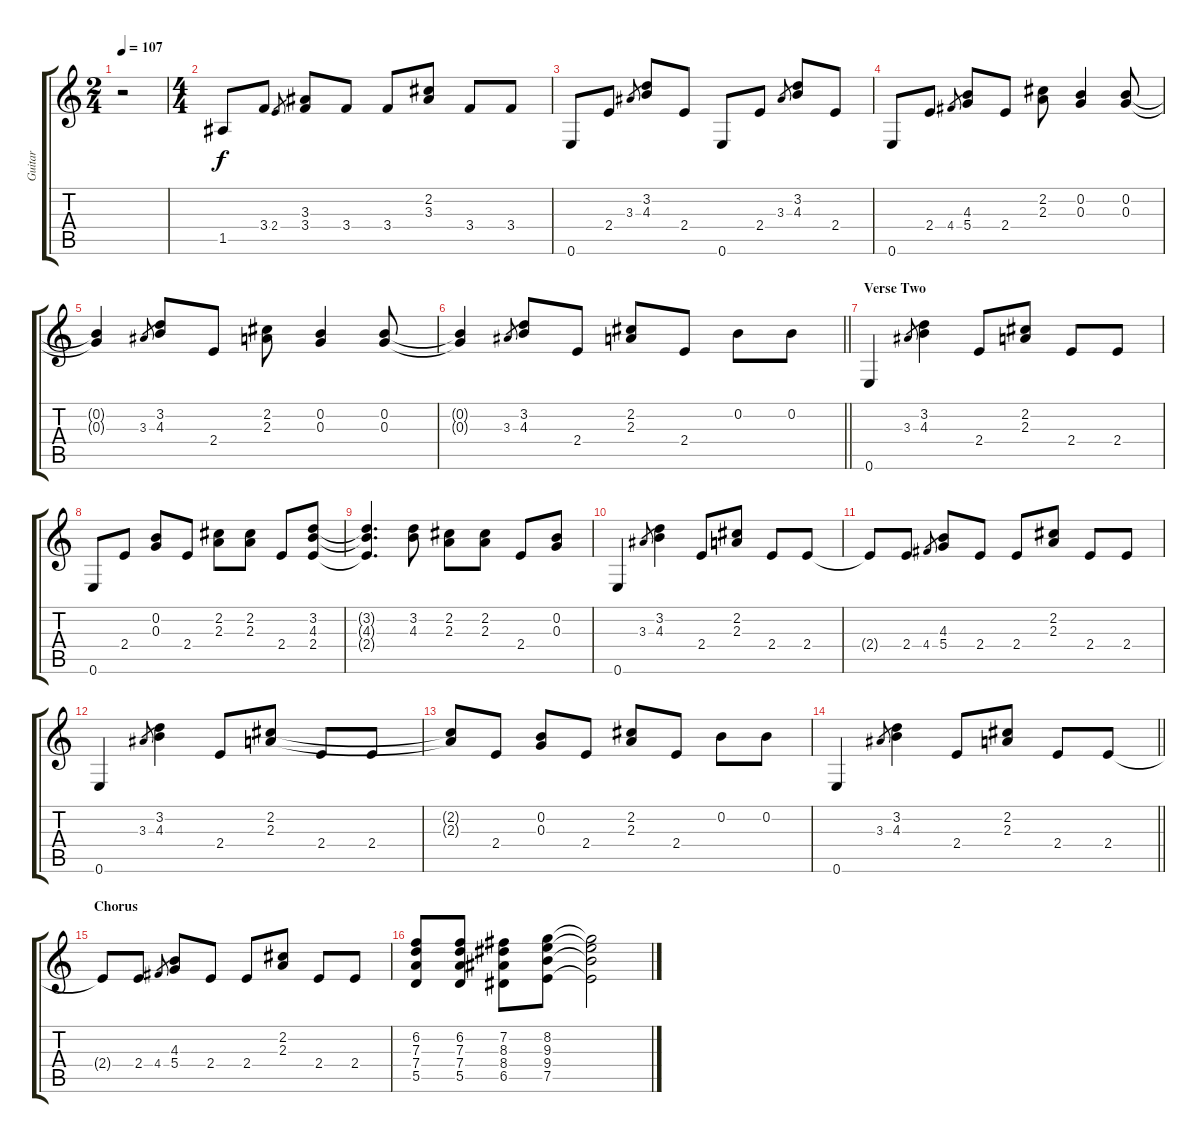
\track ("Guitar" "Guitar") {instrument electricguitarclean}
\staff {score tabs}
\tuning (E4 B3 G3 D3 A2 E2) {hide}
\ts (2 4)
\tempo 107
\clef g2
\ks c
r.2{dy f} |
\ts (4 4)
1.5.8 3.4.8 2.4.8{gr} (3.3 3.4).8 3.4.8 3.4.8 (2.2 3.3).8 3.4.8 3.4.8 |
0.6.8 2.4.8 3.3.8{gr} (3.2 4.3).8 2.4.8 0.6.8 2.4.8 3.3.8{gr} (3.2 4.3).8 2.4.8 |
0.6.8 2.4.8 4.4.8{gr} (4.3 5.4).8 2.4.8 (2.2 2.3).8 (0.2 0.3).4 (0.2 0.3).8 |
(0.2{t} 0.3{t}).4 3.3.8{gr} (3.2 4.3).8 2.4.8 (2.2 2.3).8 (0.2 0.3).4 (0.2 0.3).8 |
\barLineRight lightlight
(0.2{t} 0.3{t}).4 3.3.8{gr} (3.2 4.3).8 2.4.8 (2.2 2.3).8 2.4.8 0.2.8 0.2.8 |
\section ("" "Verse Two")
0.6.4 3.3.8{gr} (3.2 4.3).4 2.4.8 (2.2 2.3).8 2.4.8 2.4.8 |
0.6.8 2.4.8 (0.2 0.3).8 2.4.8 (2.2 2.3).8 (2.2 2.3).8 2.4.8 (3.2 4.3 2.4).8 |
(3.2{t} 4.3{t} 2.4{t}).4{d} (3.2 4.3).8 (2.2 2.3).8 (2.2 2.3).8 2.4.8 (0.2 0.3).8 |
0.6.4 3.3.8{gr} (3.2 4.3).4 2.4.8 (2.2 2.3).8 2.4.8 2.4.8 |
2.4{t}.8 2.4.8 4.4.8{gr} (4.3 5.4).8 2.4.8 2.4.8 (2.2 2.3).8 2.4.8 2.4.8 |
0.6.4 3.3.8{gr} (3.2 4.3).4 2.4.8 (2.2 2.3).8 2.4.8 2.4.8 |
(2.2{t} 2.3{t}).8 2.4.8 (0.2 0.3).8 2.4.8 (2.2 2.3).8 2.4.8 0.2.8 0.2.8 |
\barLineRight lightlight
0.6.4 3.3.8{gr} (3.2 4.3).4 2.4.8 (2.2 2.3).8 2.4.8 2.4.8 |
\section ("" "Chorus")
2.4{t}.8 2.4.8 4.4.8{gr} (4.3 5.4).8 2.4.8 2.4.8 (2.2 2.3).8 2.4.8 2.4.8 |
(6.2 7.3 7.4 5.5).8 (6.2 7.3 7.4 5.5).8 (7.2 8.3 8.4 6.5).8 (8.2 9.3 9.4 7.5).8 (8.2{t} 9.3{t} 9.4{t} 7.5{t}).2
